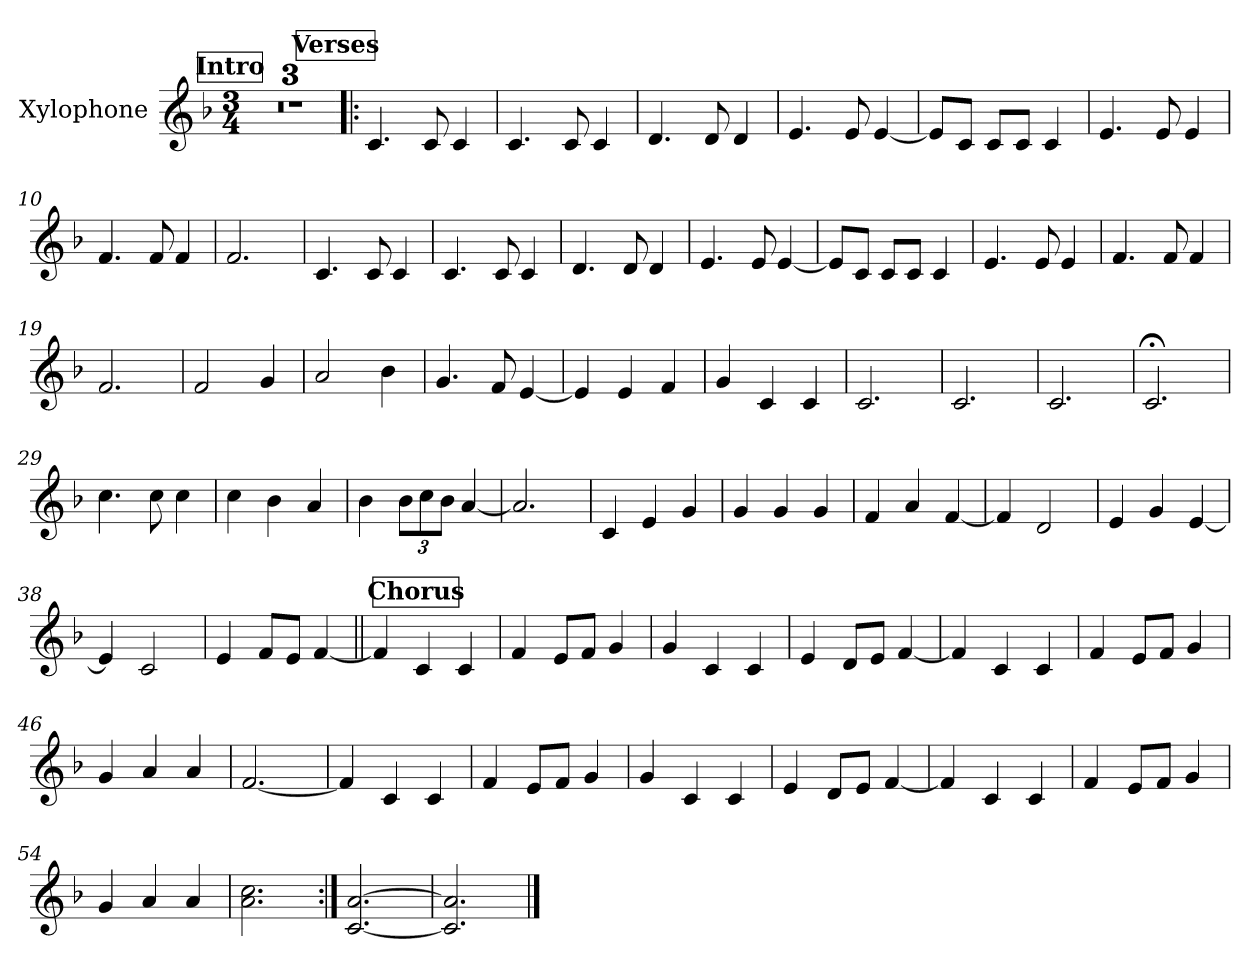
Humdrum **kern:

**kern
*part1
*staff1
*I"Xylophone
*I'X.
*clefG2
*ITrd-7c-12
*k[b-]
*M3/4
!!LO:REH:place=s1:B:fs=14:t=Intro
=1
2.r
=2
2.r
=3
2.r
!!LO:REH:place=s1:a:B:fs=14:t=Verses
=4!|:
4.cc/
8cc/
4cc/
=5
4.cc/
8cc/
4cc/
=6
4.dd/
8dd/
4dd/
=7
4.ee/
8ee/
[4ee/
=8
8ee/L]
8cc/J
8cc/L
8cc/J
4cc/
=9
4.ee/
8ee/
4ee/
=10
4.ff/
8ff/
4ff/
=11
2.ff/
!!LO:LB:g=z
=12
4.cc/
8cc/
4cc/
=13
4.cc/
8cc/
4cc/
=14
4.dd/
8dd/
4dd/
=15
4.ee/
8ee/
[4ee/
=16
8ee/L]
8cc/J
8cc/L
8cc/J
4cc/
=17
4.ee/
8ee/
4ee/
=18
4.ff/
8ff/
4ff/
=19
2.ff/
=20
2ff/
4gg/
=21
2aa/
4bb-\
!!LO:LB:g=z
=22
4.gg/
8ff/
[4ee/
=23
4ee/]
4ee/
4ff/
=24
4gg/
4cc/
4cc/
=25
2.cc/
=26
2.cc/
=27
2.cc/
=28
2.cc;</
=29
4.ccc\
8ccc\
4ccc\
=30
4ccc\
4bb-\
4aa/
=31
4bb-\
*Xbrackettup
12bb-\L
12ccc\
12bb-\J
[4aa/
=32
2.aa/]
=33
4cc/
4ee/
4gg/
=34
4gg/
4gg/
4gg/
!!LO:LB:g=z
=35
4ff/
4aa/
[4ff/
=36
4ff/]
2dd/
=37
4ee/
4gg/
[4ee/
=38
4ee/]
2cc/
=39
4ee/
8ff/L
8ee/J
[4ff/
!!LO:REH:place=s1:a:B:fs=14:t=Chorus:qo=1
=40||
4ff/]
4cc/
4cc/
=41
4ff/
8ee/L
8ff/J
4gg/
=42
4gg/
4cc/
4cc/
=43
4ee/
8dd/L
8ee/J
[4ff/
=44
4ff/]
4cc/
4cc/
=45
4ff/
8ee/L
8ff/J
4gg/
!!LO:LB:g=z
=46
4gg/
4aa/
4aa/
=47
[2.ff/
=48
4ff/]
4cc/
4cc/
=49
4ff/
8ee/L
8ff/J
4gg/
=50
4gg/
4cc/
4cc/
=51
4ee/
8dd/L
8ee/J
[4ff/
=52
4ff/]
4cc/
4cc/
=53
4ff/
8ee/L
8ff/J
4gg/
=54
4gg/
4aa/
4aa/
=55
2.aa\ 2.ccc\
=56:|!
[2.cc/ [2.aa/
=57
2.cc/] 2.aa/]
==
*-
